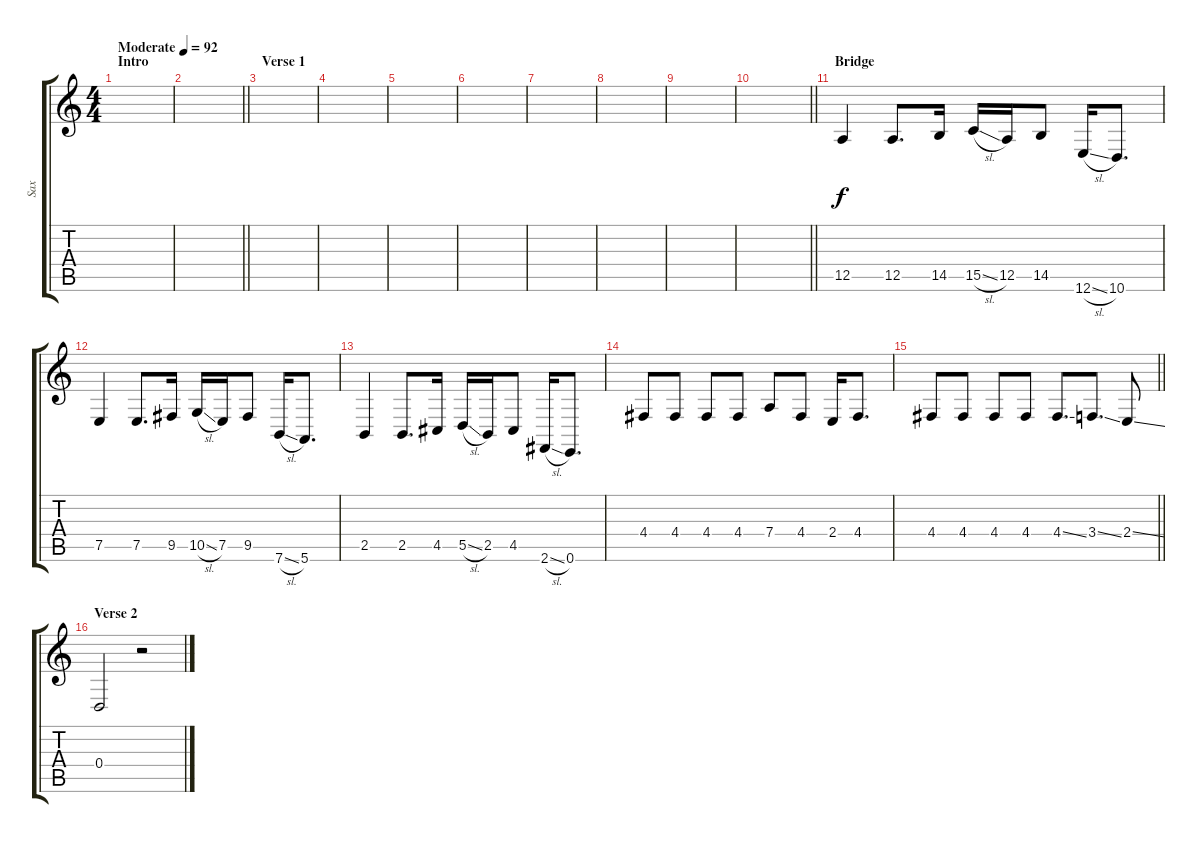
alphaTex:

\track ("Sax" "Sax") {instrument tenorsax}
\staff {score tabs}
\tuning (E4 B3 G3 D3 A2 E2) {hide}
\ts (4 4)
\section ("" "Intro")
\tempo (92 "Moderate")
\clef g2
\ks c
|
\barLineRight lightlight
|
\section ("" "Verse 1")
|
|
|
|
|
|
|
\barLineRight lightlight
|
\section ("" "Bridge")
12.5.4 12.5.8{d} 14.5.16 15.5{sl}.16 12.5.16 14.5.8 12.6{sl}.16 10.6.8{d} |
7.5.4 7.5.8{d} 9.5.16 10.5{sl}.16 7.5.16 9.5.8 7.6{sl}.16 5.6.8{d} |
2.5.4 2.5.8{d} 4.5.16 5.5{sl}.16 2.5.16 4.5.8 2.6{sl}.16 0.6.8{d} |
4.4.8 4.4.8 4.4.8 4.4.8 7.4.8 4.4.8 2.4.16 4.4.8{d} |
\barLineRight lightlight
4.4.8 4.4.8 4.4.8 4.4.8 4.4{ss}.8{d} 3.4{ss}.8{d} 2.4{ss}.8 |
\section ("" "Verse 2")
0.4.2 r.2
